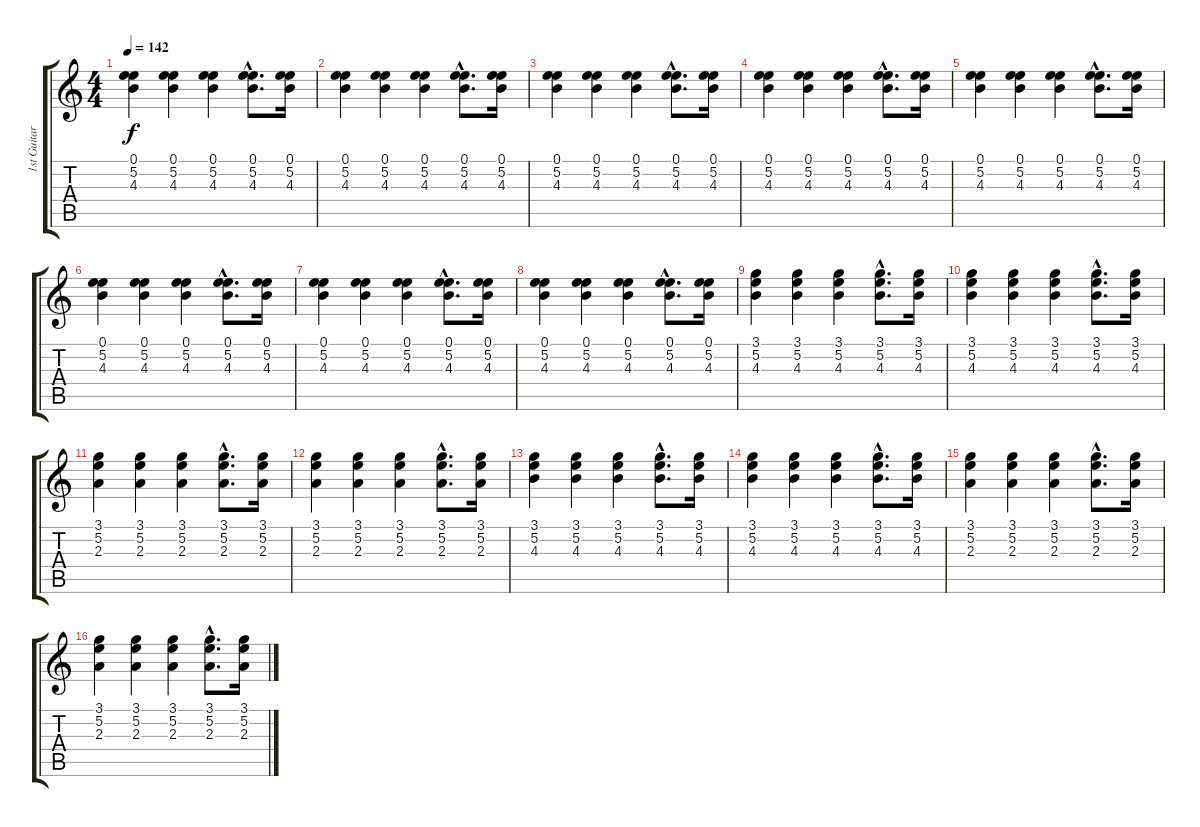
\track ("1st Guitar" "1st Guitar") {instrument acousticguitarsteel}
\staff {score tabs}
\tuning (E4 B3 G3 D3 A2 E2) {hide}
\ts (4 4)
\tempo 142
\clef g2
\ks c
(0.1 5.2 4.3).4{dy f volume 11 balance 8} (0.1 5.2 4.3).4 (0.1 5.2 4.3).4 (0.1{hac} 5.2{hac} 4.3{hac}).8{d} (0.1 5.2 4.3).16 |
(0.1 5.2 4.3).4 (0.1 5.2 4.3).4 (0.1 5.2 4.3).4 (0.1{hac} 5.2{hac} 4.3{hac}).8{d} (0.1 5.2 4.3).16 |
(0.1 5.2 4.3).4 (0.1 5.2 4.3).4 (0.1 5.2 4.3).4 (0.1{hac} 5.2{hac} 4.3{hac}).8{d} (0.1 5.2 4.3).16 |
(0.1 5.2 4.3).4 (0.1 5.2 4.3).4 (0.1 5.2 4.3).4 (0.1{hac} 5.2{hac} 4.3{hac}).8{d} (0.1 5.2 4.3).16 |
(0.1 5.2 4.3).4{volume 11 balance 8} (0.1 5.2 4.3).4 (0.1 5.2 4.3).4 (0.1{hac} 5.2{hac} 4.3{hac}).8{d} (0.1 5.2 4.3).16 |
(0.1 5.2 4.3).4 (0.1 5.2 4.3).4 (0.1 5.2 4.3).4 (0.1{hac} 5.2{hac} 4.3{hac}).8{d} (0.1 5.2 4.3).16 |
(0.1 5.2 4.3).4 (0.1 5.2 4.3).4 (0.1 5.2 4.3).4 (0.1{hac} 5.2{hac} 4.3{hac}).8{d} (0.1 5.2 4.3).16 |
(0.1 5.2 4.3).4 (0.1 5.2 4.3).4 (0.1 5.2 4.3).4 (0.1{hac} 5.2{hac} 4.3{hac}).8{d} (0.1 5.2 4.3).16 |
(3.1 5.2 4.3).4{volume 11 balance 8} (3.1 5.2 4.3).4 (3.1 5.2 4.3).4 (3.1{hac} 5.2{hac} 4.3{hac}).8{d} (3.1 5.2 4.3).16 |
(3.1 5.2 4.3).4 (3.1 5.2 4.3).4 (3.1 5.2 4.3).4 (3.1{hac} 5.2{hac} 4.3{hac}).8{d} (3.1 5.2 4.3).16 |
(3.1 5.2 2.3).4 (3.1 5.2 2.3).4 (3.1 5.2 2.3).4 (3.1{hac} 5.2{hac} 2.3{hac}).8{d} (3.1 5.2 2.3).16 |
(3.1 5.2 2.3).4 (3.1 5.2 2.3).4 (3.1 5.2 2.3).4 (3.1{hac} 5.2{hac} 2.3{hac}).8{d} (3.1 5.2 2.3).16 |
(3.1 5.2 4.3).4{volume 11 balance 8} (3.1 5.2 4.3).4 (3.1 5.2 4.3).4 (3.1{hac} 5.2{hac} 4.3{hac}).8{d} (3.1 5.2 4.3).16 |
(3.1 5.2 4.3).4 (3.1 5.2 4.3).4 (3.1 5.2 4.3).4 (3.1{hac} 5.2{hac} 4.3{hac}).8{d} (3.1 5.2 4.3).16 |
(3.1 5.2 2.3).4 (3.1 5.2 2.3).4 (3.1 5.2 2.3).4 (3.1{hac} 5.2{hac} 2.3{hac}).8{d} (3.1 5.2 2.3).16 |
(3.1 5.2 2.3).4 (3.1 5.2 2.3).4 (3.1 5.2 2.3).4 (3.1{hac} 5.2{hac} 2.3{hac}).8{d} (3.1 5.2 2.3).16
